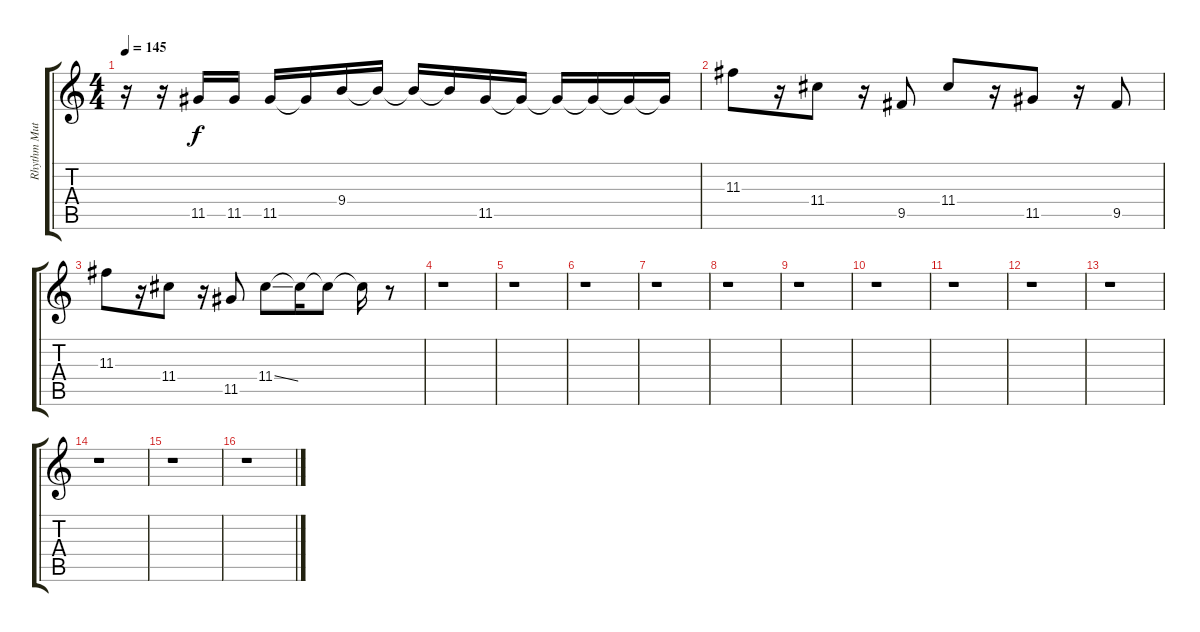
\track ("Rhythm Muted" "Rhythm Mut") {instrument electricguitarmuted}
\staff {score tabs}
\tuning (E4 B3 G3 D3 A2 E2) {hide}
\ts (4 4)
\tempo 145
\clef g2
\ks c
r.16{dy f} r.16 11.5.16 11.5.16 11.5.16 11.5{t}.16 9.4.16 9.4{t}.16 9.4{t}.16 9.4{t}.16 11.5.16 11.5{t}.16 11.5{t}.16 11.5{t}.16 11.5{t}.16 11.5{t}.16 |
11.3.8 r.16 11.4.8 r.16 9.5.8 11.4.8 r.16 11.5.8 r.16 9.5.8 |
11.3.8 r.16 11.4.8 r.16 11.5.8 11.4{ss}.8 11.4{t}.16 11.4{t}.8 11.4{t}.16 r.8 |
r.1 |
r.1 |
r.1 |
r.1 |
r.1 |
r.1 |
r.1 |
r.1 |
r.1 |
r.1 |
r.1 |
r.1 |
r.1
